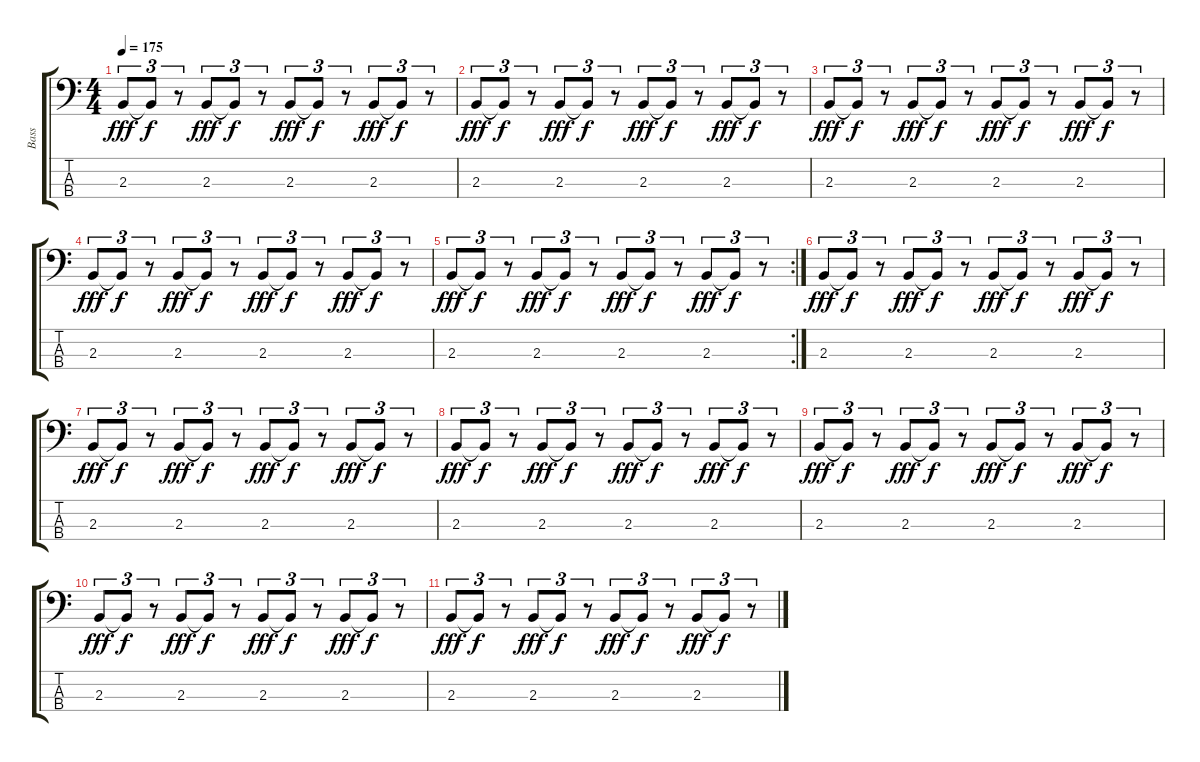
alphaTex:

\track ("Bass" "Bass") {instrument slapbass2}
\staff {score tabs}
\tuning (G2 D2 A1 E1) {hide}
\ts (4 4)
\tempo 175
\clef f4
\ks c
2.3.8{tu (3 2) dy fff} 2.3{t}.8{tu (3 2) dy f} r.8{tu (3 2)} 2.3.8{tu (3 2) dy fff} 2.3{t}.8{tu (3 2) dy f} r.8{tu (3 2)} 2.3.8{tu (3 2) dy fff} 2.3{t}.8{tu (3 2) dy f} r.8{tu (3 2)} 2.3.8{tu (3 2) dy fff} 2.3{t}.8{tu (3 2) dy f} r.8{tu (3 2)} |
2.3.8{tu (3 2) dy fff} 2.3{t}.8{tu (3 2) dy f} r.8{tu (3 2)} 2.3.8{tu (3 2) dy fff} 2.3{t}.8{tu (3 2) dy f} r.8{tu (3 2)} 2.3.8{tu (3 2) dy fff} 2.3{t}.8{tu (3 2) dy f} r.8{tu (3 2)} 2.3.8{tu (3 2) dy fff} 2.3{t}.8{tu (3 2) dy f} r.8{tu (3 2)} |
2.3.8{tu (3 2) dy fff} 2.3{t}.8{tu (3 2) dy f} r.8{tu (3 2)} 2.3.8{tu (3 2) dy fff} 2.3{t}.8{tu (3 2) dy f} r.8{tu (3 2)} 2.3.8{tu (3 2) dy fff} 2.3{t}.8{tu (3 2) dy f} r.8{tu (3 2)} 2.3.8{tu (3 2) dy fff} 2.3{t}.8{tu (3 2) dy f} r.8{tu (3 2)} |
2.3.8{tu (3 2) dy fff} 2.3{t}.8{tu (3 2) dy f} r.8{tu (3 2)} 2.3.8{tu (3 2) dy fff} 2.3{t}.8{tu (3 2) dy f} r.8{tu (3 2)} 2.3.8{tu (3 2) dy fff} 2.3{t}.8{tu (3 2) dy f} r.8{tu (3 2)} 2.3.8{tu (3 2) dy fff} 2.3{t}.8{tu (3 2) dy f} r.8{tu (3 2)} |
\rc 2
2.3.8{tu (3 2) dy fff} 2.3{t}.8{tu (3 2) dy f} r.8{tu (3 2)} 2.3.8{tu (3 2) dy fff} 2.3{t}.8{tu (3 2) dy f} r.8{tu (3 2)} 2.3.8{tu (3 2) dy fff} 2.3{t}.8{tu (3 2) dy f} r.8{tu (3 2)} 2.3.8{tu (3 2) dy fff} 2.3{t}.8{tu (3 2) dy f} r.8{tu (3 2)} |
2.3.8{tu (3 2) dy fff} 2.3{t}.8{tu (3 2) dy f} r.8{tu (3 2)} 2.3.8{tu (3 2) dy fff} 2.3{t}.8{tu (3 2) dy f} r.8{tu (3 2)} 2.3.8{tu (3 2) dy fff} 2.3{t}.8{tu (3 2) dy f} r.8{tu (3 2)} 2.3.8{tu (3 2) dy fff} 2.3{t}.8{tu (3 2) dy f} r.8{tu (3 2)} |
2.3.8{tu (3 2) dy fff} 2.3{t}.8{tu (3 2) dy f} r.8{tu (3 2)} 2.3.8{tu (3 2) dy fff} 2.3{t}.8{tu (3 2) dy f} r.8{tu (3 2)} 2.3.8{tu (3 2) dy fff} 2.3{t}.8{tu (3 2) dy f} r.8{tu (3 2)} 2.3.8{tu (3 2) dy fff} 2.3{t}.8{tu (3 2) dy f} r.8{tu (3 2)} |
2.3.8{tu (3 2) dy fff} 2.3{t}.8{tu (3 2) dy f} r.8{tu (3 2)} 2.3.8{tu (3 2) dy fff} 2.3{t}.8{tu (3 2) dy f} r.8{tu (3 2)} 2.3.8{tu (3 2) dy fff} 2.3{t}.8{tu (3 2) dy f} r.8{tu (3 2)} 2.3.8{tu (3 2) dy fff} 2.3{t}.8{tu (3 2) dy f} r.8{tu (3 2)} |
2.3.8{tu (3 2) dy fff} 2.3{t}.8{tu (3 2) dy f} r.8{tu (3 2)} 2.3.8{tu (3 2) dy fff} 2.3{t}.8{tu (3 2) dy f} r.8{tu (3 2)} 2.3.8{tu (3 2) dy fff} 2.3{t}.8{tu (3 2) dy f} r.8{tu (3 2)} 2.3.8{tu (3 2) dy fff} 2.3{t}.8{tu (3 2) dy f} r.8{tu (3 2)} |
2.3.8{tu (3 2) dy fff} 2.3{t}.8{tu (3 2) dy f} r.8{tu (3 2)} 2.3.8{tu (3 2) dy fff} 2.3{t}.8{tu (3 2) dy f} r.8{tu (3 2)} 2.3.8{tu (3 2) dy fff} 2.3{t}.8{tu (3 2) dy f} r.8{tu (3 2)} 2.3.8{tu (3 2) dy fff} 2.3{t}.8{tu (3 2) dy f} r.8{tu (3 2)} |
2.3.8{tu (3 2) dy fff} 2.3{t}.8{tu (3 2) dy f} r.8{tu (3 2)} 2.3.8{tu (3 2) dy fff} 2.3{t}.8{tu (3 2) dy f} r.8{tu (3 2)} 2.3.8{tu (3 2) dy fff} 2.3{t}.8{tu (3 2) dy f} r.8{tu (3 2)} 2.3.8{tu (3 2) dy fff} 2.3{t}.8{tu (3 2) dy f} r.8{tu (3 2)}
